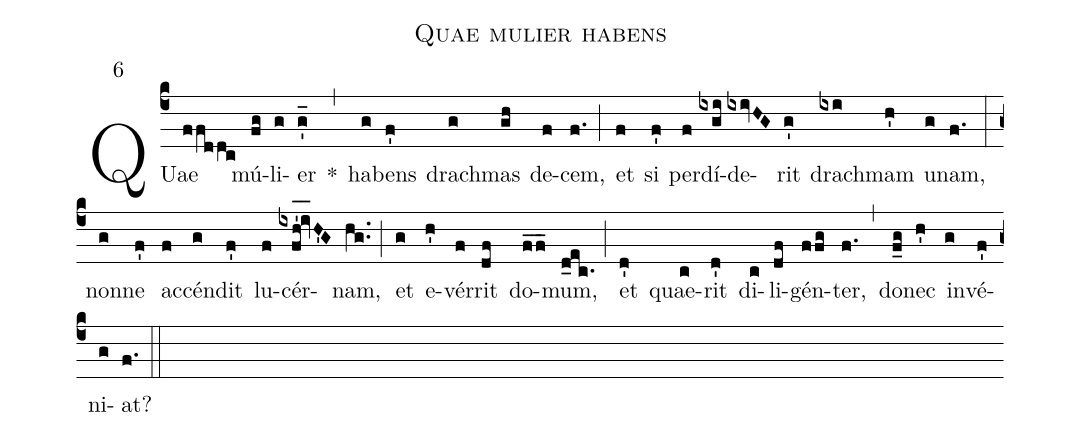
name:Quae mulier habens;
mode:6;
annotation:6;
office-part:Antiphonae;
%%
(c4) QUae(ffddc) mú(fg)li(g)er(g'_) *(,) ha(g)bens(f') drach(g)mas(gh) de(f)cem,(f.) (;) et(f) si(f') per(f)dí(ixgi)de(ixivHG)rit(g') drach(ixi)mam(h') u(g)nam,(f.) (:) non(g)ne(f') ac(f)cén(g)dit(f') lu(f)cér(ixfh'_!iv_H'G)nam,(hg..) (;) et(g) e(h')vér(f)rit(df) do(f_/f_)mum,(d_0ec.) (;) et(d') quae(c)rit(d') di(c)li(df)gén(ffg)ter,(f.) (,) do(f_g)nec(h') in(g)vé(f')ni(g)at?(f.) (::)
